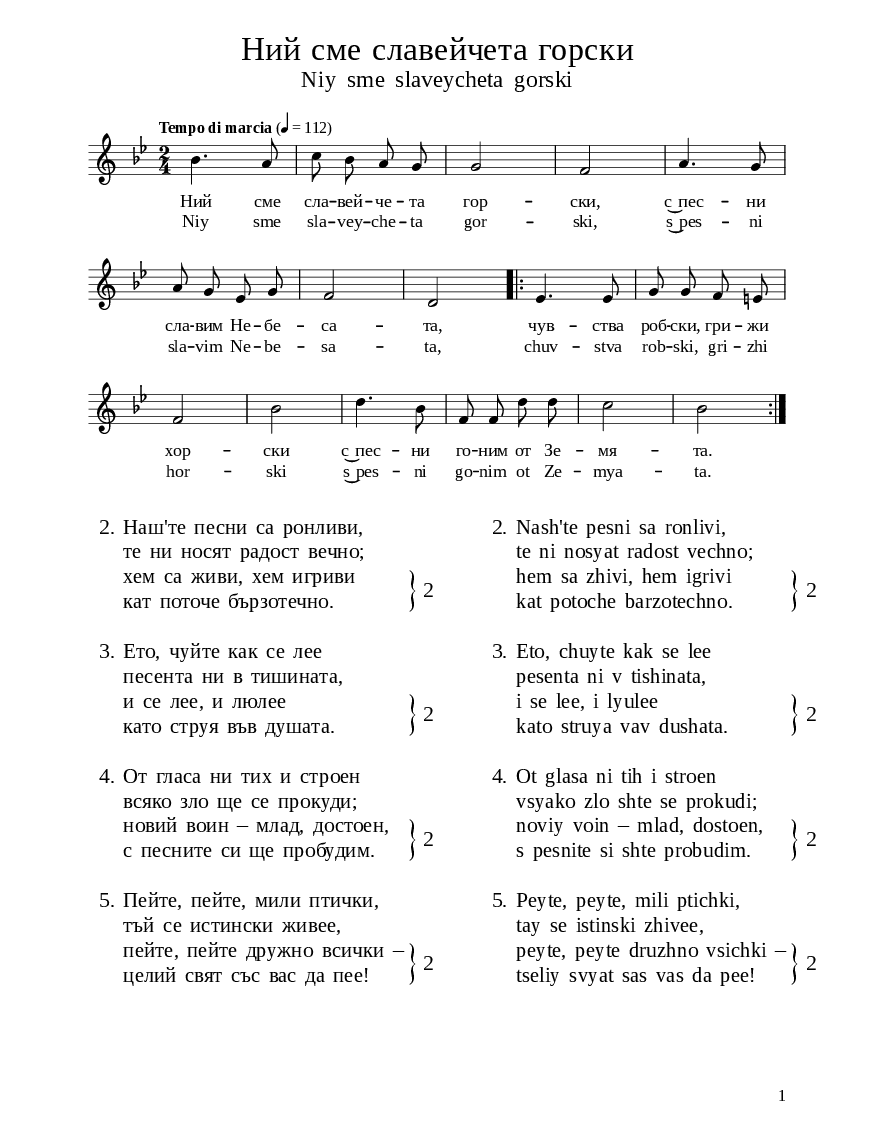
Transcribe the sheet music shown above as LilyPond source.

\version "2.18.2"

\paper {
  #(set-paper-size "a5")
}

"rightBraces049" = \markup {
  \column { % repeat braces
    \translate #'(0 . -5.5 )
    \right-brace #20

    \translate #'(0 . -10.0 )
    \right-brace #20

    \translate #'(0 . -10.0 )
    \right-brace #20

    \translate #'(0 . -10.0 )
    \right-brace #20
  }
  \column { % repeat numbers
    \translate #'(0 . -6.1 )
    2
    
    \translate #'(0 . -12.0 )
    2

    \translate #'(0 . -12.0 )
    2

    \translate #'(0 . -12.0 )
    2
  }
}

\bookpart {
\paper {
  print-all-headers = ##t
  print-page-number = ##t
  print-first-page-number = ##t

  % put page numbers on the bottom
  oddHeaderMarkup = \markup ""
  evenHeaderMarkup = \markup ""
  oddFooterMarkup = \markup
    \fill-line {
      ""
      \on-the-fly #print-page-number-check-first \fromproperty #'page:page-number-string
    }
  evenFooterMarkup = \markup
    \fill-line {
      \on-the-fly #print-page-number-check-first \fromproperty #'page:page-number-string
      ""
    }

  left-margin = 1.5\cm
  right-margin = 1.5\cm
  top-margin = 1.6\cm
  bottom-margin = 1.2\cm
  ragged-bottom = ##t % do not spread the staves to fill the whole vertical space

  % change lyrics and titles font (affects notes also)
  fonts =
    #(make-pango-font-tree
     "Times New Roman"
     "DejaVu Sans"
     "DejaVu Sans Mono"
     (/ (* staff-height pt) 3.6))

  % change distance between staves
  system-system-spacing =
    #'((basic-distance . 12)
       (minimum-distance . 6)
       (padding . 1)
       (stretchability . 12))
}

\header {
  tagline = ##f
}

\score{
  \layout { 
    indent = 0.0\cm % remove first line indentation
    %ragged-last = ##t % do not spread last line to fill the whole space
    \context {
      \Score
      \omit BarNumber %remove bar numbers
    } % context

    \context { % change staff size
      \Staff
      fontSize = #+0 % affects notes size only
      \override StaffSymbol #'staff-space = #(magstep -3)
      \override StaffSymbol #'thickness = #0.5
      \override BarLine #'hair-thickness = #1
      %\override StaffSymbol #'ledger-line-thickness = #'(0 . 0)
    }

    \context { % adjust space between staff and lyrics and between the two lyric lines
      \Lyrics
      \override VerticalAxisGroup.nonstaff-relatedstaff-spacing = #'((basic-distance . 4.5))
      \override VerticalAxisGroup.nonstaff-nonstaff-spacing = #'((minimum-distance . 2))
    }
  } % layout

\new Voice \absolute  {
    \clef treble
    \key g \minor
    \time 2/4 
    %\tempo "Tempo di marcia" 4 = 112
    \tempo \markup { % make tempo note smaller
      \concat { "Tempo di marcia" \normal-text { " (" }
                \teeny \general-align #Y #DOWN \note #"4" #0.8
                \normal-text { " = 112)" }
      }
    }
    \autoBeamOff
  
    bes'4. a'8 | c''8 bes' a' g' |  g'2 |  f'2 | a'4. g'8 \break | 
    a'8 g' es' g' |  f'2 |  d'2 \repeat volta 2 { es'4. es'8 | g'8 g' f' e' \break | 
    f'2 | bes'2 d''4. bes'8 | f'8 f' d'' d'' | c''2  bes'2 |\break }
  }
  
  \addlyrics {
    Ний сме сла -- вей -- че -- та гор -- ски, с~пес -- ни 
    сла -- вим Не -- бе -- са -- та, чув -- ства роб -- ски, гри -- жи 
    хор -- ски с~пес -- ни го -- ним от Зе -- мя -- та.
  }
  
  \addlyrics {
    Niy sme sla -- vey -- che -- ta gor -- ski, s~pes -- ni 
    sla -- vim Ne -- be -- sa -- ta, chuv -- stva rob -- ski, gri -- zhi 
    hor -- ski s~pes -- ni go -- nim ot Ze -- mya -- ta.
  }
  
  \header {
    title = \markup \column \normal-text \fontsize #2.5 {
              \center-align
              \line { Ний сме славейчета горски }
              \vspace #-0.6
              \center-align
              \line \fontsize #-3 { Niy sme slaveycheta gorski }
              \vspace #-0.8
              \center-align
              \line \fontsize #-3 { " " }
            }
  }
  
  \midi{}

} % score



\markup \fontsize #+2.5 {
    \hspace #1
    \override #'(baseline-skip . 2.4) % affects space between column lines
    \column {
      

      \line { 2.  Наш'те песни са ронливи,}

\line {   "   " те ни носят радост вечно; }

\line {   "   "  хем са живи, хем игриви}

\line {   "   " кат поточе бързотечно.}
\line {   "   " }

\line {   3. Ето, чуйте как се лее}

\line {   "   " песента ни в тишината,}

\line {   "   " и се лее, и люлее}

\line {   "   " като струя във душата.}
\line {   "   " }

\line {   4. От гласа ни тих и строен}

\line {   "   " всяко зло ще се прокуди;}

\line {   "   "новий воин – млад, достоен, }

\line {   "   " с песните си ще пробудим.}
\line {   "   " } 

\line {   5. Пейте, пейте, мили птички,}

\line {   "   "тъй се истински живее,}

\line {   "   "пейте, пейте дружно всички – }

\line {   "   " целий свят със вас да пее! }
    }
\"rightBraces049"

    \hspace #5
    \override #'(baseline-skip . 2.4)
    \column {
      \line { 2.  Nash'te pesni sa ronlivi,}

\line {   "   " te ni nosyat radost vechno; }

\line {   "   "  hem sa zhivi, hem igrivi}

\line {   "   " kat potoche barzotechno.}
\line {   "   " }

\line {   3. Eto, chuyte kak se lee}

\line {   "   " pesenta ni v tishinata,}

\line {   "   " i se lee, i lyulee}

\line {   "   " kato struya vav dushata.}
\line {   "   " }

\line {   4. Ot glasa ni tih i stroen}

\line {   "   " vsyako zlo shte se prokudi;}

\line {   "   "noviy voin – mlad, dostoen, }

\line {   "   " s pesnite si shte probudim.}
\line {   "   " } 

\line {   5. Peyte, peyte, mili ptichki,}

\line {   "   "tay se istinski zhivee,}

\line {   "   "peyte, peyte druzhno vsichki – }

\line {   "   " tseliy svyat sas vas da pee! }
    } %column
\"rightBraces049"

} % markup

\pageBreak

% include foreign translation(s) of the song
\version "2.18.2"

\markup \fill-line { \fontsize #6 "Die Nachtigallen des Waldes" }
\markup \null
\markup \null
\markup \fontsize #+2.5 {
    \hspace #12
    \override #'(baseline-skip . 2)
    \column {
     \line { " " } 
     
   \line { 1. Wir sind die Nachtigallen des Waldes,}

\line { "   "mit Liedern preisen wir den Himmel. }

\line { "   "sklavische Gefühle und menschliche Sorgen}

\line { "   "vertreiben wir mit Liedern.}

 \line { " " } 
\line { 2. Unsere Lieder sind schwungvoll, }

\line { "   "sie bringen uns ewig Freude;}

\line { "   "sie sind sowohl lebhaft als auch spielerisch}

\line { "   "wie ein schnell fließendes Bächlein.}

 \line { " " } 
\line { 3. Nun, hört, wie unser Lied }

\line { "   "in der Stille fließt -}

\line { "   "es fließt und es wiegt wie}

\line { "   "ein Strom in der Seele.}

\line { " " } 
\line { 4. Durch unsere ruhige und aufrichtige Stimme}

\line { "   "wird alles Böse gebannt; }

\line { "   "einen neuen Soldaten, jung und gerecht, }

\line { "   "werden wir durch unsere Lieder erwecken.}

 \line { " " } 

\line { 5. Singt, singt ihr süßen Vögel, }

\line { "   "nur so lebt man wahrhaftig; }

\line { "   "singt, singt alle zusammen, }

\line { "   "auf dass die ganze Welt mit euch singe!}
      
       
    }
       
    }    
  


} % bookpart
